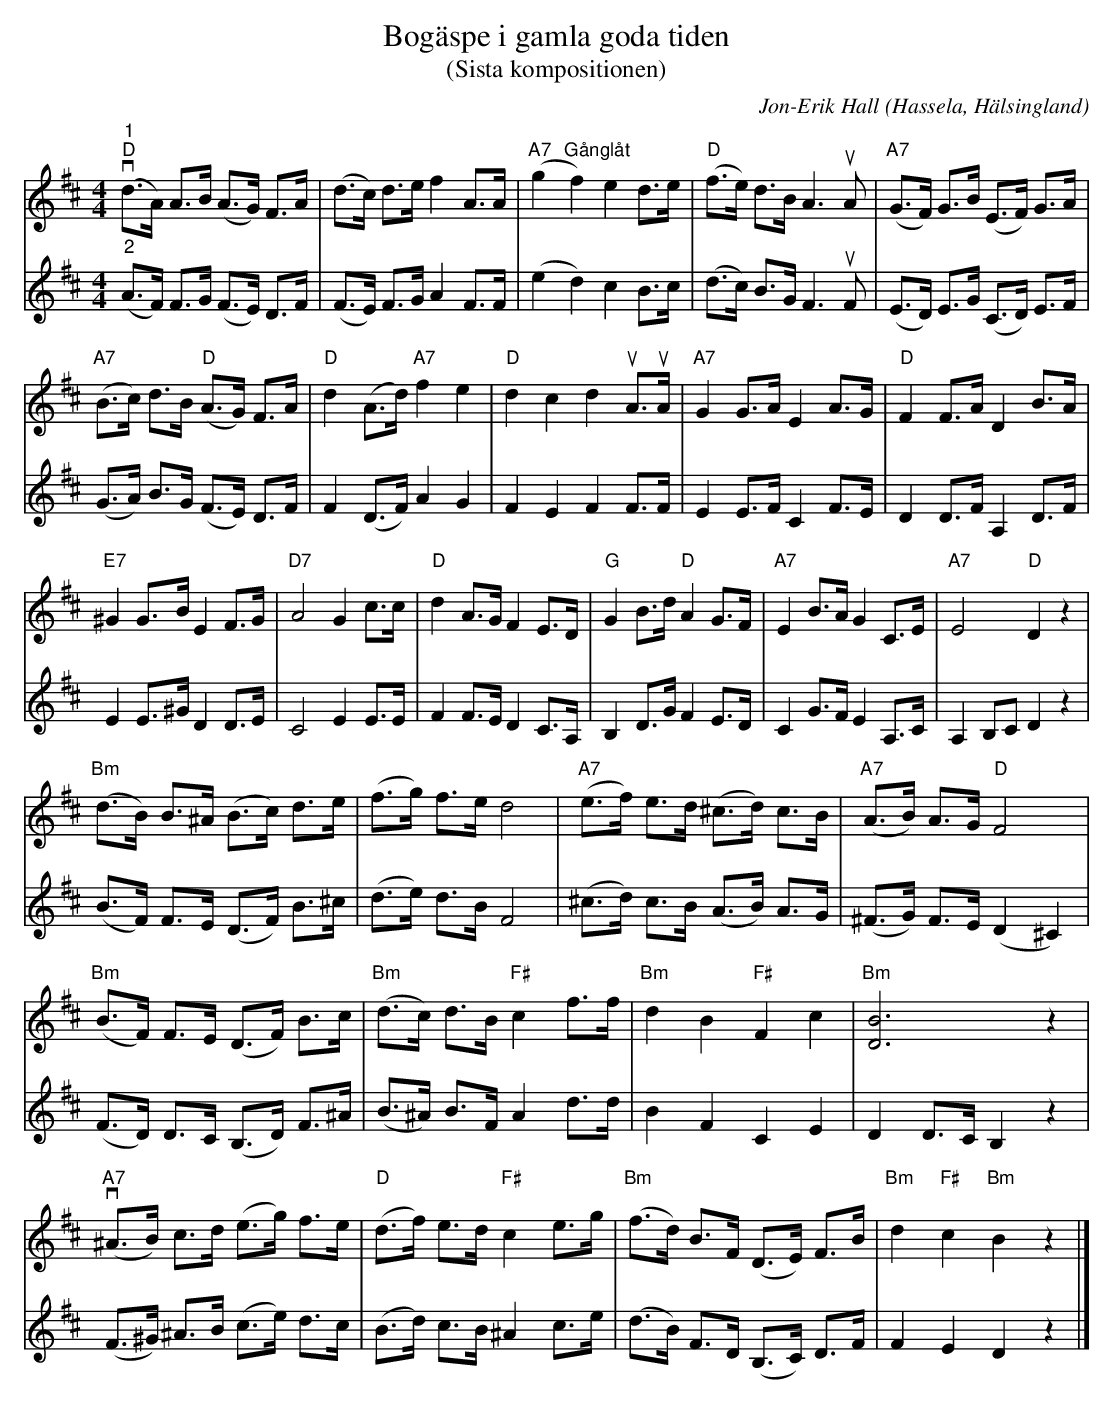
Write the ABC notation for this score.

X:1
T:Bogäspe i gamla goda tiden
T:(Sista kompositionen)
C:Jon-Erik Hall
O:Hassela, Hälsingland
L:1/8
M:4/4
K:Bm
V:1
"^1""D"v (d>A) A>B (A>G) F>A | (d>c) d>e f2 A>A |"A7" (g2 "^Gånglåt"  f2) e2 d>e | "D" (f>e) d>B A3u A |"A7" (G>F) G>B (E>F) G>A |
"A7" (B>c) d>B"D" (A>G) F>A | "D" d2 (A>d)"A7" f2 e2 |"D" d2 c2 d2u A>uA |"A7" G2 G>A E2 A>G |"D" F2 F>A D2 B>A |
"E7" ^G2 G>B E2 F>G |"D7" A4 G2 c>c |"D" d2 A>G F2 E>D |"G" G2 B>d"D" A2 G>F | "A7" E2 B>A  G2 C>E |"A7" E4 "D" D2 z2 |
"Bm" (d>B) B>^A (B>c) d>e | (f>g) f>e d4 | "A7" (e>f) e>d (^c>d) c>B | "A7" (A>B) A>G "D" F4 |
"Bm" (B>F) F>E (D>F) B>c | "Bm" (d>c) d>B "F#" c2 f>f | "Bm" d2 B2 "F#" F2 c2 | "Bm" [DB]6 z2 |
"A7" v (^A>B) c>d (e>g) f>e | "D" (d>f) e>d "F#" c2 e>g | "Bm" (f>d) B>F (D>E) F>B | "Bm" d2 "F#"c2 "Bm" B2 z2 |]
V:2
"^2" (A>F) F>G (F>E) D>F | (F>E) F>G A2 F>F | (e2 d2) c2 B>c | (d>c) B>G F3u F | (E>D) E>G (C>D) E>F |
(G>A) B>G (F>E) D>F | F2 (D>F) A2 G2 | F2 E2 F2 F>F | E2 E>F C2 F>E | D2 D>F A,2 D>F |
E2 E>^G D2 D>E | C4 E2 E>E | F2 F>E D2 C>A, | B,2 D>G F2 E>D | C2 G>F E2 A,>C | A,2 B,C D2 z2 |
 (B>F) F>E (D>F) B>^c | (d>e) d>B F4 | (^c>d) c>B (A>B) A>G |  (^F>G) F>E (D2 ^C2) | (F>D) D>C (B,>D) F>^A |
 (B>^A) B>F A2 d>d | B2 F2 C2 E2 | D2 D>C B,2 z2 | (F>^G) ^A>B (c>e) d>c |
 (B>d) c>B ^A2 c>e | (d>B) F>D (B,>C) D>F | F2 E2 D2 z2 |]
